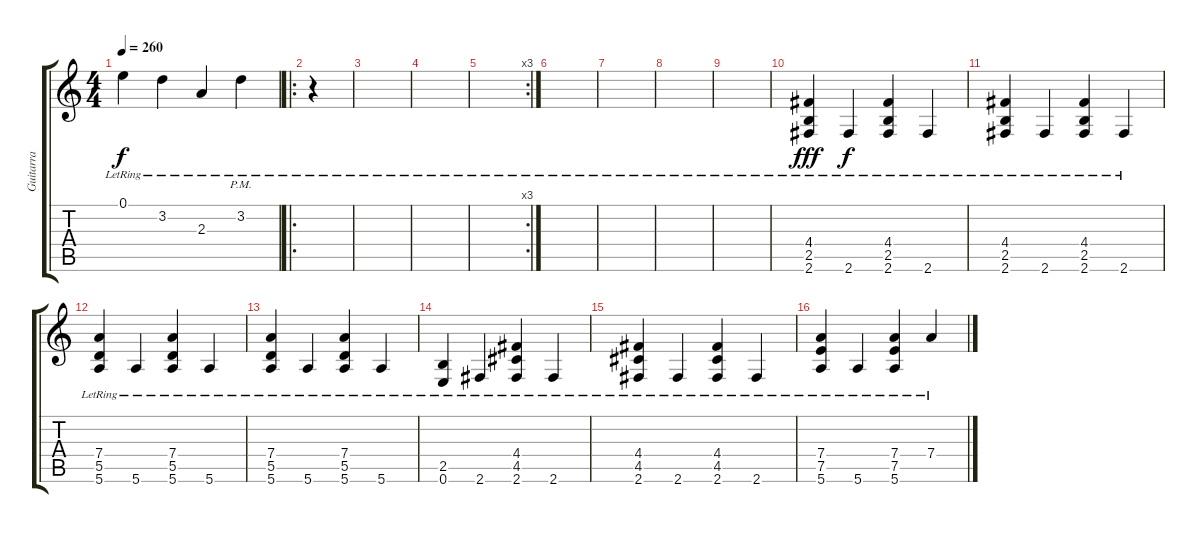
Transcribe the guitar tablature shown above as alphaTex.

\track ("Guitarra" "Guitarra") {instrument distortionguitar}
\staff {score tabs}
\tuning (E4 B3 G3 D3 A2 E2) {hide}
\ts (4 4)
\tempo 260
\clef g2
\ks c
0.1{lr}.4{dy f} 3.2{lr}.4 2.3{lr}.4 3.2{pm lr}.4 |
\ro
r.4 |
|
|
\rc 3
|
|
|
|
|
(4.4{lr} 2.5{lr} 2.6{lr}).4{dy fff} 2.6{lr}.4{dy f} (4.4{lr} 2.5{lr} 2.6{lr}).4 2.6{lr}.4 |
(4.4{lr} 2.5{lr} 2.6{lr}).4 2.6{lr}.4 (4.4{lr} 2.5{lr} 2.6{lr}).4 2.6{lr}.4 |
(7.4{lr} 5.5{lr} 5.6{lr}).4 5.6{lr}.4 (7.4{lr} 5.5{lr} 5.6{lr}).4 5.6{lr}.4 |
(7.4{lr} 5.5{lr} 5.6{lr}).4 5.6{lr}.4 (7.4{lr} 5.5{lr} 5.6{lr}).4 5.6{lr}.4 |
(2.5 0.6{lr}).4 2.6{lr}.4 (4.4{lr} 4.5{lr} 2.6{lr}).4 2.6{lr}.4 |
(4.4{lr} 4.5{lr} 2.6{lr}).4 2.6{lr}.4 (4.4{lr} 4.5{lr} 2.6{lr}).4 2.6{lr}.4 |
(7.4{lr} 7.5{lr} 5.6{lr}).4 5.6{lr}.4 (7.4{lr} 7.5{lr} 5.6{lr}).4 7.4{lr}.4
